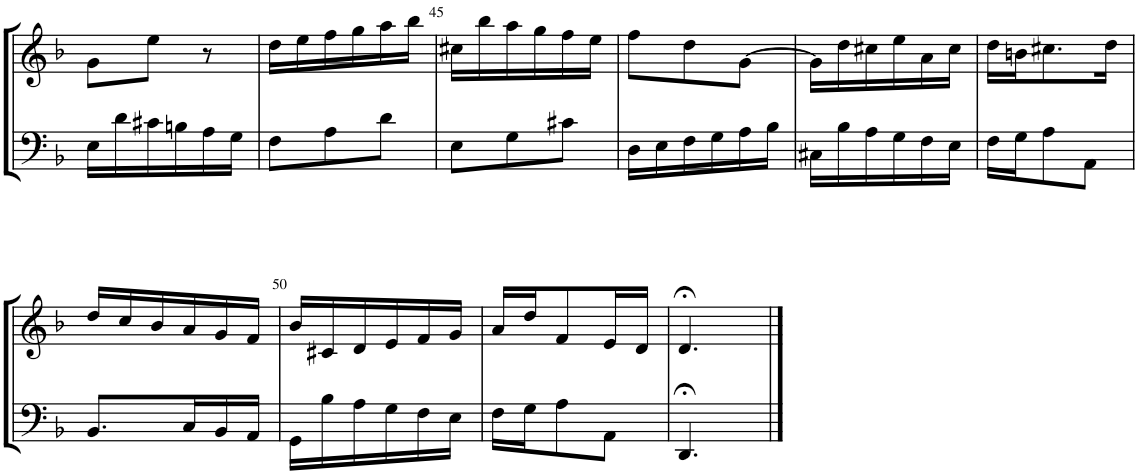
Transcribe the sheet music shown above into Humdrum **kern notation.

**kern	**kern
*part2	*part1
*staff2	*staff1
*I"Midi_2	*I"Midi_2
!!LO:PB:g=z
*clefF4	*clefG2
*k[b-]	*k[b-]
*F:	*F:
*M3/8	*M3/8
=43	=43
16E\LL	8g\L
16d\	.
16c#X\	8ee\J
16Bn\	.
16A\	8r
16G\JJ	.
=44	=44
8F\L	16dd\LL
.	16ee\
8A\	16ff\
.	16gg\
8d\J	16aa\
.	16bb-\JJ
=45	=45
8E\L	16cc#X\LL
.	16bb-\
8G\	16aa\
.	16gg\
8c#X\J	16ff\
.	16ee\JJ
=46	=46
16D\LL	8ff\L
16E\	.
16F\	8dd\
16G\	.
16A\	[8g\J
16B-\JJ	.
=47	=47
16C#X\LL	16g\LL]
16B-\	16dd\
16A\	16cc#X\
16G\	16ee\
16F\	16a\
16E\JJ	16cc#\JJ
=48	=48
16F\LL	16dd\LL
16G\J	16bn\J
8A\	8.cc#X\
8AA\J	.
.	16dd\Jk
!!LO:LB:g=z
=49	=49
8.BB-/L	16dd/LL
.	16cc/
.	16b-/
16C/L	16a/
16BB-/	16g/
16AA/JJ	16f/JJ
=50	=50
16GG\LL	16b-/LL
16B-\	16c#X/
16A\	16d/
16G\	16e/
16F\	16f/
16E\JJ	16g/JJ
=51	=51
16F\LL	16a/LL
16G\J	16dd/J
8A\	8f/
8AA\J	16e/L
.	16d/JJ
=52	=52
4.DD;</	4.d;</
==	==
*-	*-
